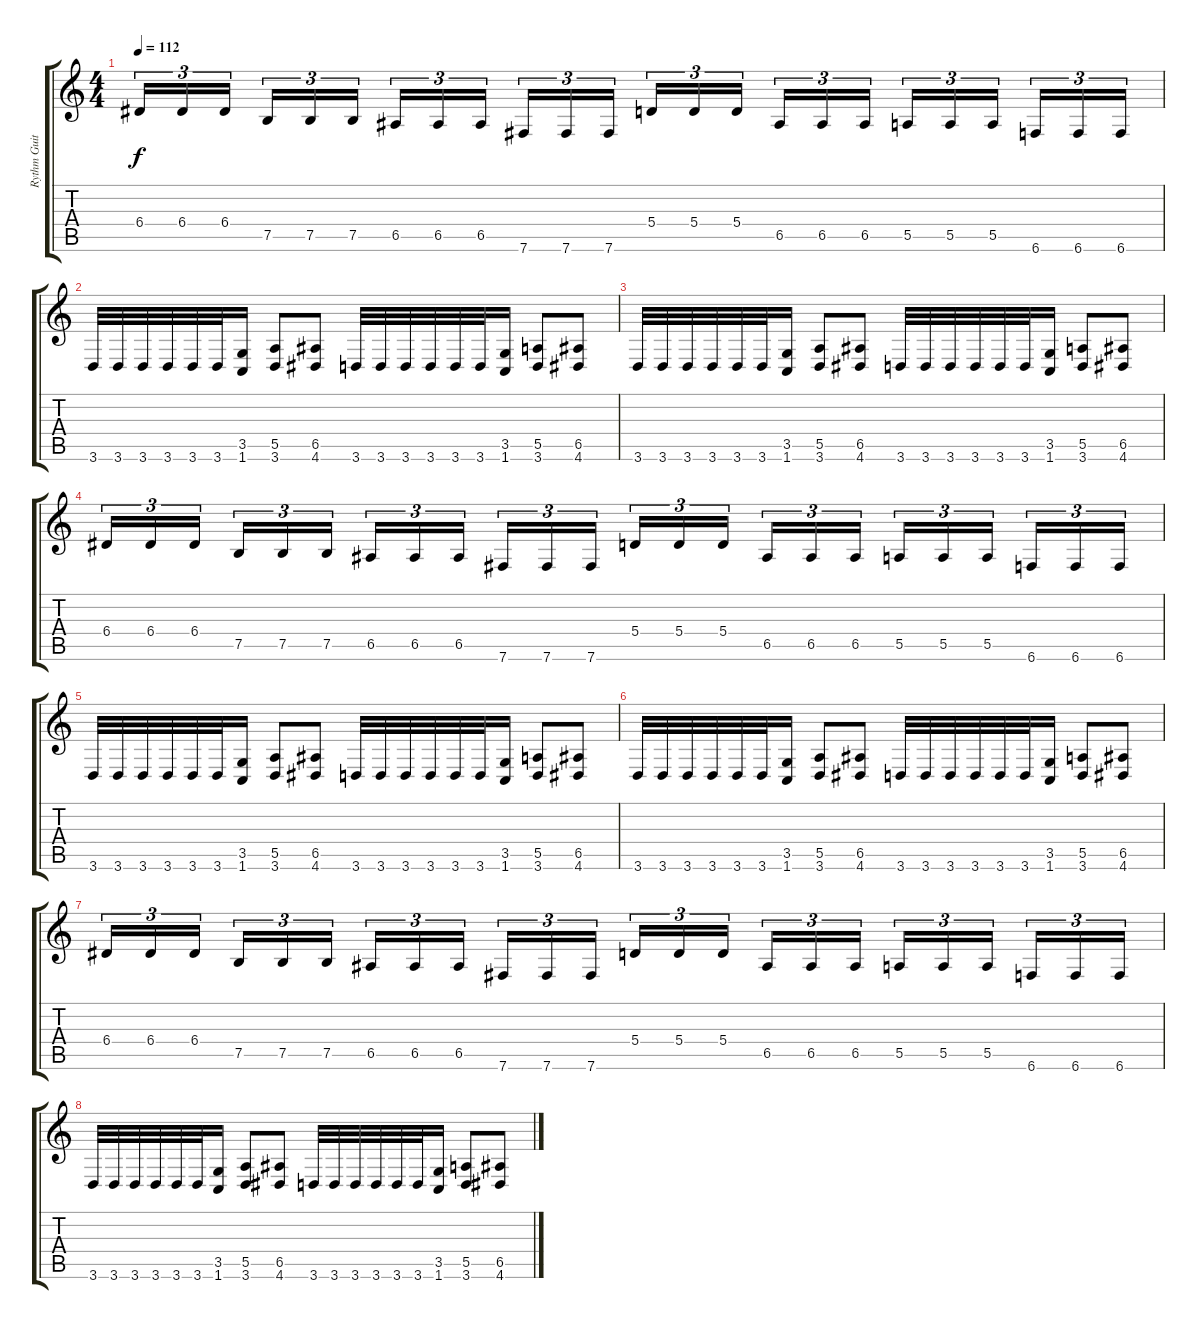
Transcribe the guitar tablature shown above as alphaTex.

\track ("Rythm Guitar" "Rythm Guit") {instrument distortionguitar}
\staff {score tabs}
\tuning (B3 Gb3 D3 A2 E2 B1) {hide}
\ts (4 4)
\tempo 112
\clef g2
\ks c
6.4.16{tu (3 2) dy f} 6.4.16{tu (3 2)} 6.4.16{tu (3 2) beam splitsecondary} 7.5.16{tu (3 2)} 7.5.16{tu (3 2)} 7.5.16{tu (3 2)} 6.5.16{tu (3 2)} 6.5.16{tu (3 2)} 6.5.16{tu (3 2) beam splitsecondary} 7.6.16{tu (3 2)} 7.6.16{tu (3 2)} 7.6.16{tu (3 2)} 5.4.16{tu (3 2)} 5.4.16{tu (3 2)} 5.4.16{tu (3 2) beam splitsecondary} 6.5.16{tu (3 2)} 6.5.16{tu (3 2)} 6.5.16{tu (3 2)} 5.5.16{tu (3 2)} 5.5.16{tu (3 2)} 5.5.16{tu (3 2) beam splitsecondary} 6.6.16{tu (3 2)} 6.6.16{tu (3 2)} 6.6.16{tu (3 2)} |
3.6.32 3.6.32 3.6.32 3.6.32 3.6.32 3.6.32 (3.5 1.6).16 (5.5 3.6).8 (6.5 4.6).8 3.6.32 3.6.32 3.6.32 3.6.32 3.6.32 3.6.32 (3.5 1.6).16 (5.5 3.6).8 (6.5 4.6).8 |
3.6.32 3.6.32 3.6.32 3.6.32 3.6.32 3.6.32 (3.5 1.6).16 (5.5 3.6).8 (6.5 4.6).8 3.6.32 3.6.32 3.6.32 3.6.32 3.6.32 3.6.32 (3.5 1.6).16 (5.5 3.6).8 (6.5 4.6).8 |
6.4.16{tu (3 2)} 6.4.16{tu (3 2)} 6.4.16{tu (3 2) beam splitsecondary} 7.5.16{tu (3 2)} 7.5.16{tu (3 2)} 7.5.16{tu (3 2)} 6.5.16{tu (3 2)} 6.5.16{tu (3 2)} 6.5.16{tu (3 2) beam splitsecondary} 7.6.16{tu (3 2)} 7.6.16{tu (3 2)} 7.6.16{tu (3 2)} 5.4.16{tu (3 2)} 5.4.16{tu (3 2)} 5.4.16{tu (3 2) beam splitsecondary} 6.5.16{tu (3 2)} 6.5.16{tu (3 2)} 6.5.16{tu (3 2)} 5.5.16{tu (3 2)} 5.5.16{tu (3 2)} 5.5.16{tu (3 2) beam splitsecondary} 6.6.16{tu (3 2)} 6.6.16{tu (3 2)} 6.6.16{tu (3 2)} |
3.6.32 3.6.32 3.6.32 3.6.32 3.6.32 3.6.32 (3.5 1.6).16 (5.5 3.6).8 (6.5 4.6).8 3.6.32 3.6.32 3.6.32 3.6.32 3.6.32 3.6.32 (3.5 1.6).16 (5.5 3.6).8 (6.5 4.6).8 |
3.6.32 3.6.32 3.6.32 3.6.32 3.6.32 3.6.32 (3.5 1.6).16 (5.5 3.6).8 (6.5 4.6).8 3.6.32 3.6.32 3.6.32 3.6.32 3.6.32 3.6.32 (3.5 1.6).16 (5.5 3.6).8 (6.5 4.6).8 |
6.4.16{tu (3 2)} 6.4.16{tu (3 2)} 6.4.16{tu (3 2) beam splitsecondary} 7.5.16{tu (3 2)} 7.5.16{tu (3 2)} 7.5.16{tu (3 2)} 6.5.16{tu (3 2)} 6.5.16{tu (3 2)} 6.5.16{tu (3 2) beam splitsecondary} 7.6.16{tu (3 2)} 7.6.16{tu (3 2)} 7.6.16{tu (3 2)} 5.4.16{tu (3 2)} 5.4.16{tu (3 2)} 5.4.16{tu (3 2) beam splitsecondary} 6.5.16{tu (3 2)} 6.5.16{tu (3 2)} 6.5.16{tu (3 2)} 5.5.16{tu (3 2)} 5.5.16{tu (3 2)} 5.5.16{tu (3 2) beam splitsecondary} 6.6.16{tu (3 2)} 6.6.16{tu (3 2)} 6.6.16{tu (3 2)} |
3.6.32 3.6.32 3.6.32 3.6.32 3.6.32 3.6.32 (3.5 1.6).16 (5.5 3.6).8 (6.5 4.6).8 3.6.32 3.6.32 3.6.32 3.6.32 3.6.32 3.6.32 (3.5 1.6).16 (5.5 3.6).8 (6.5 4.6).8
